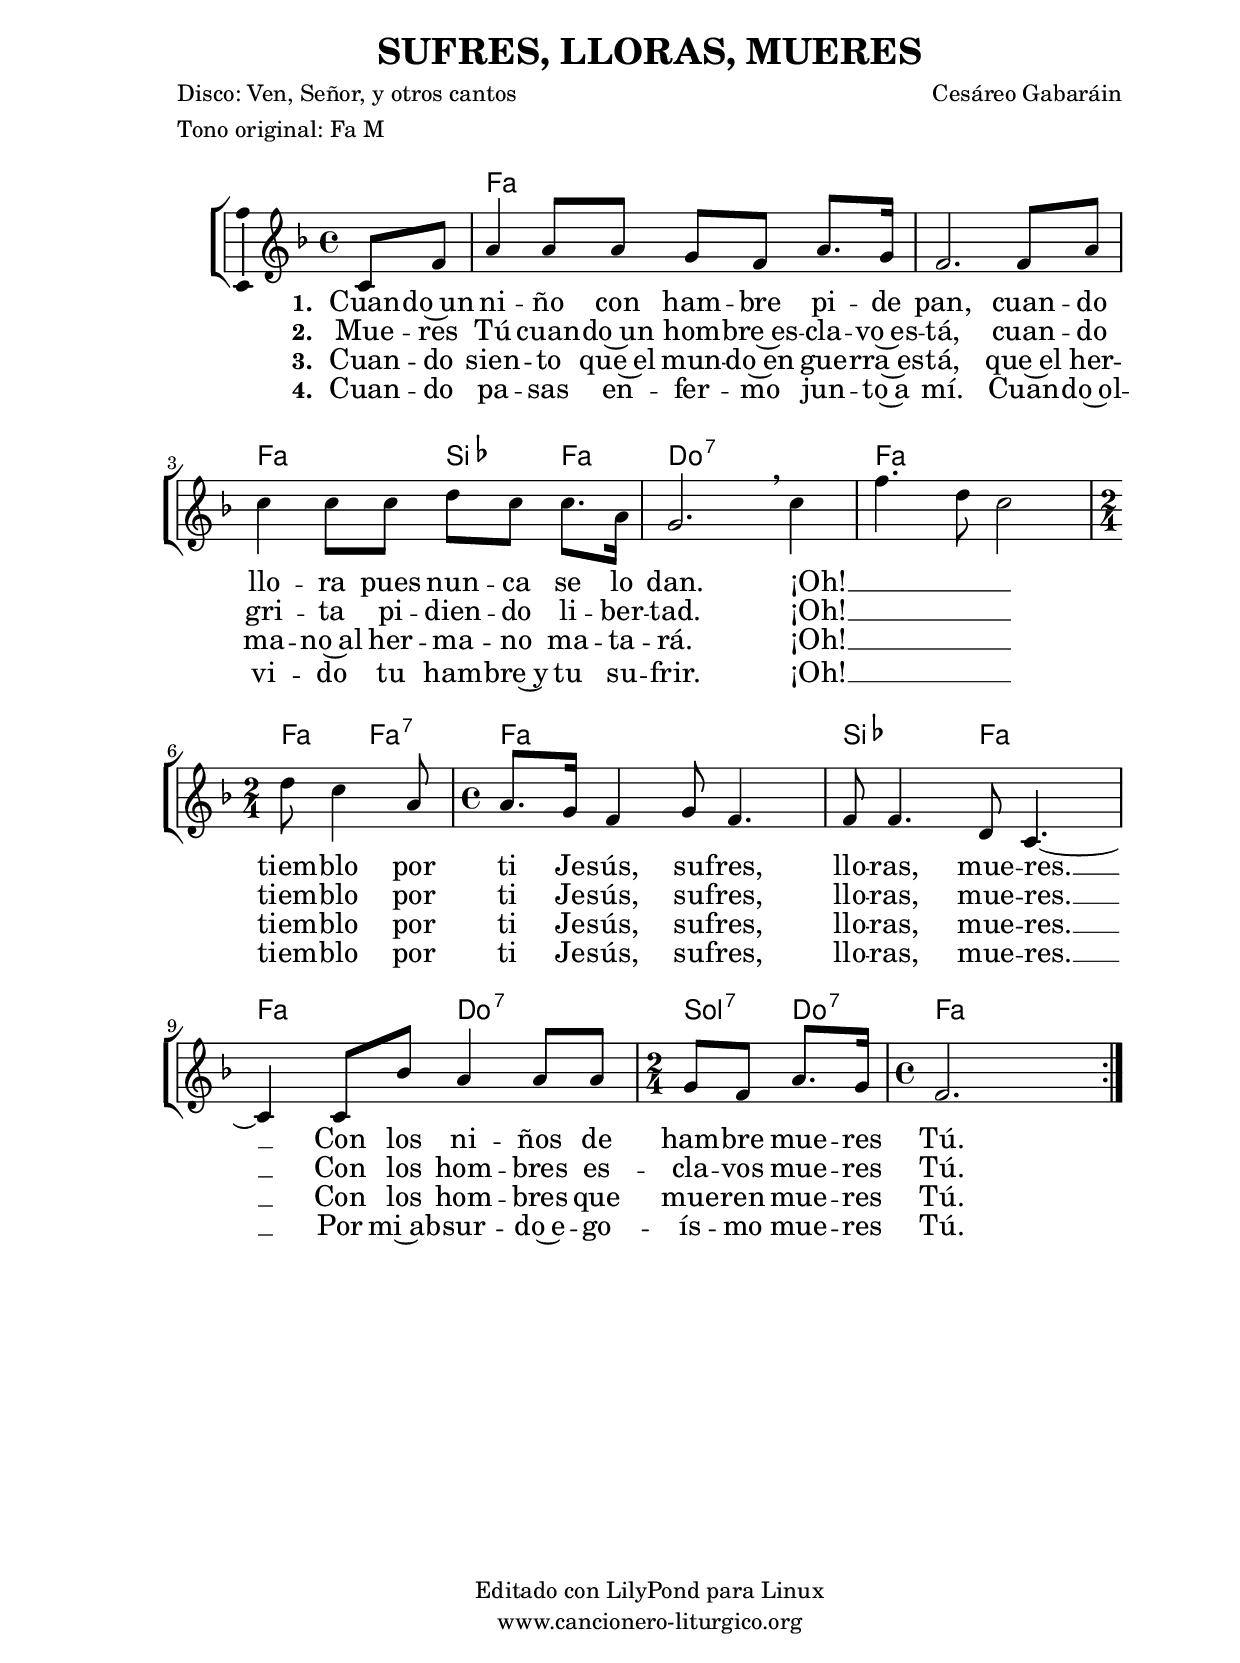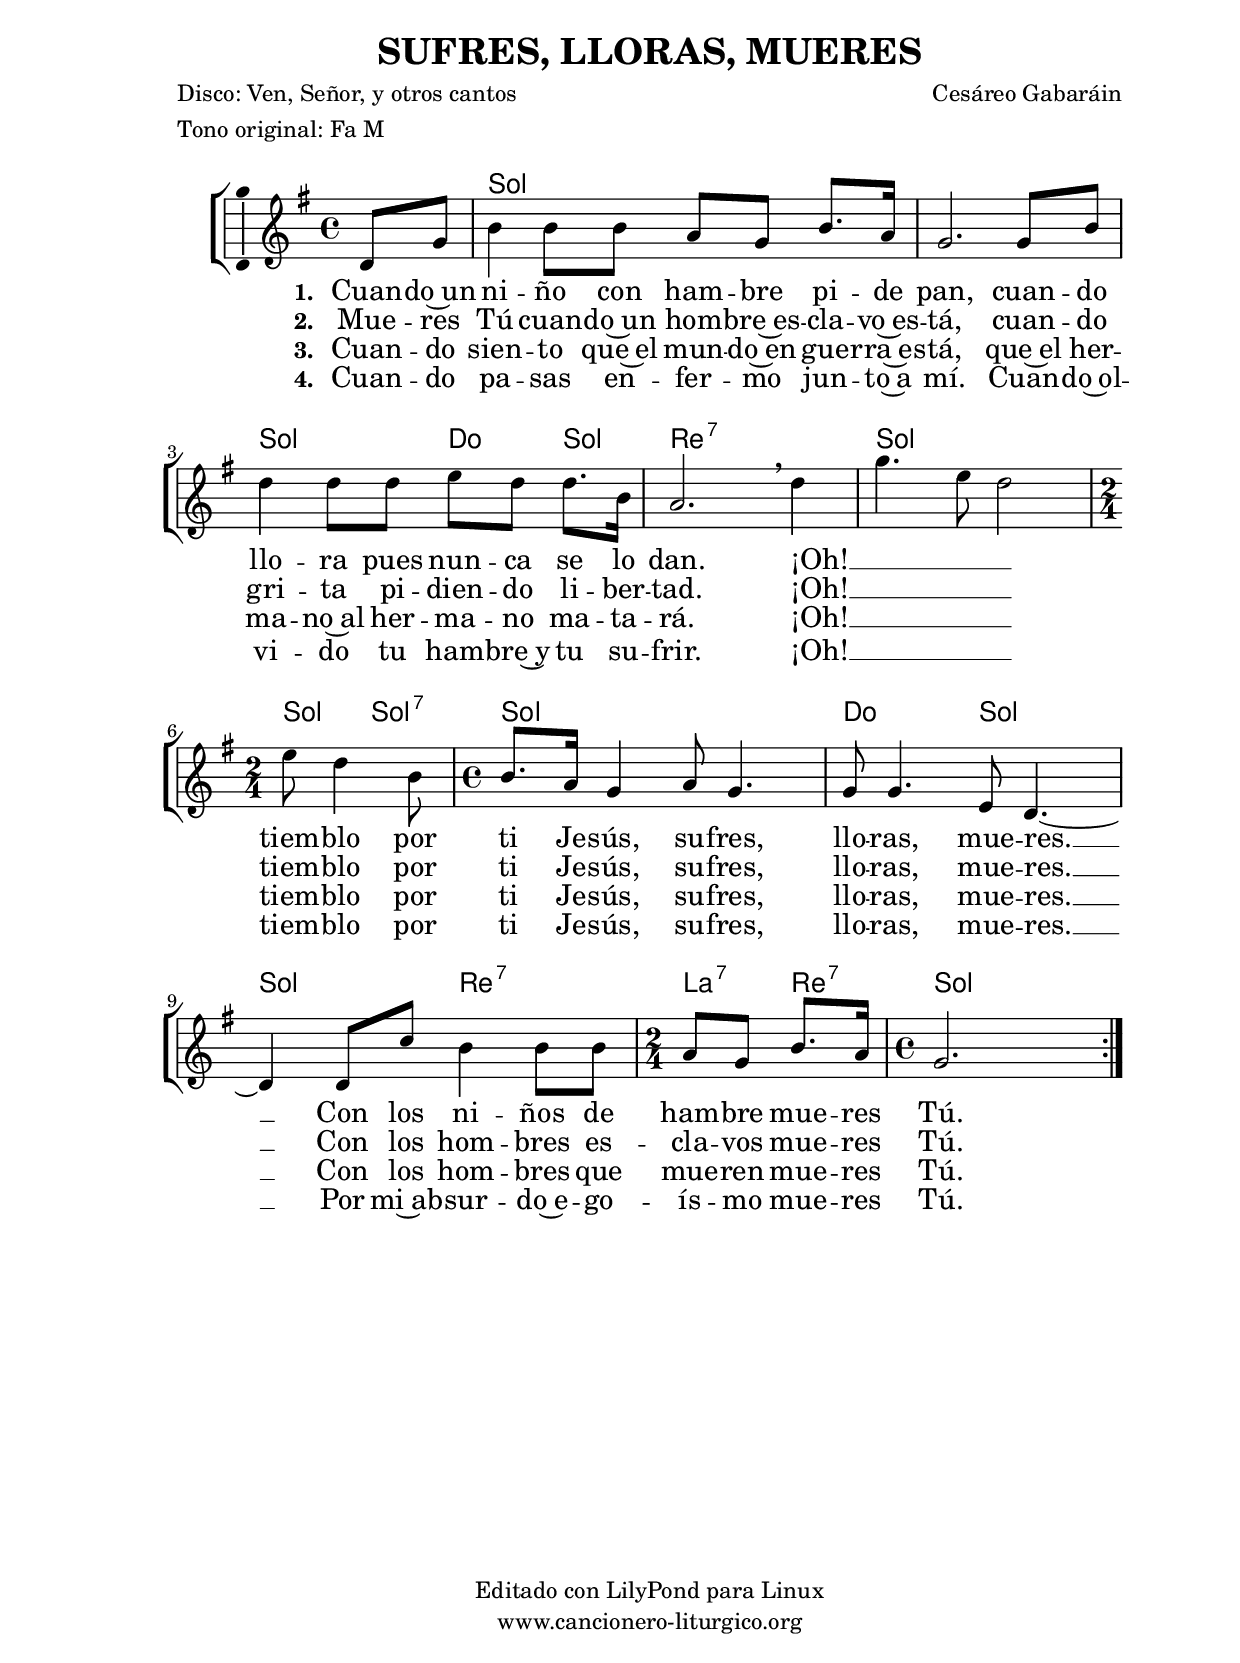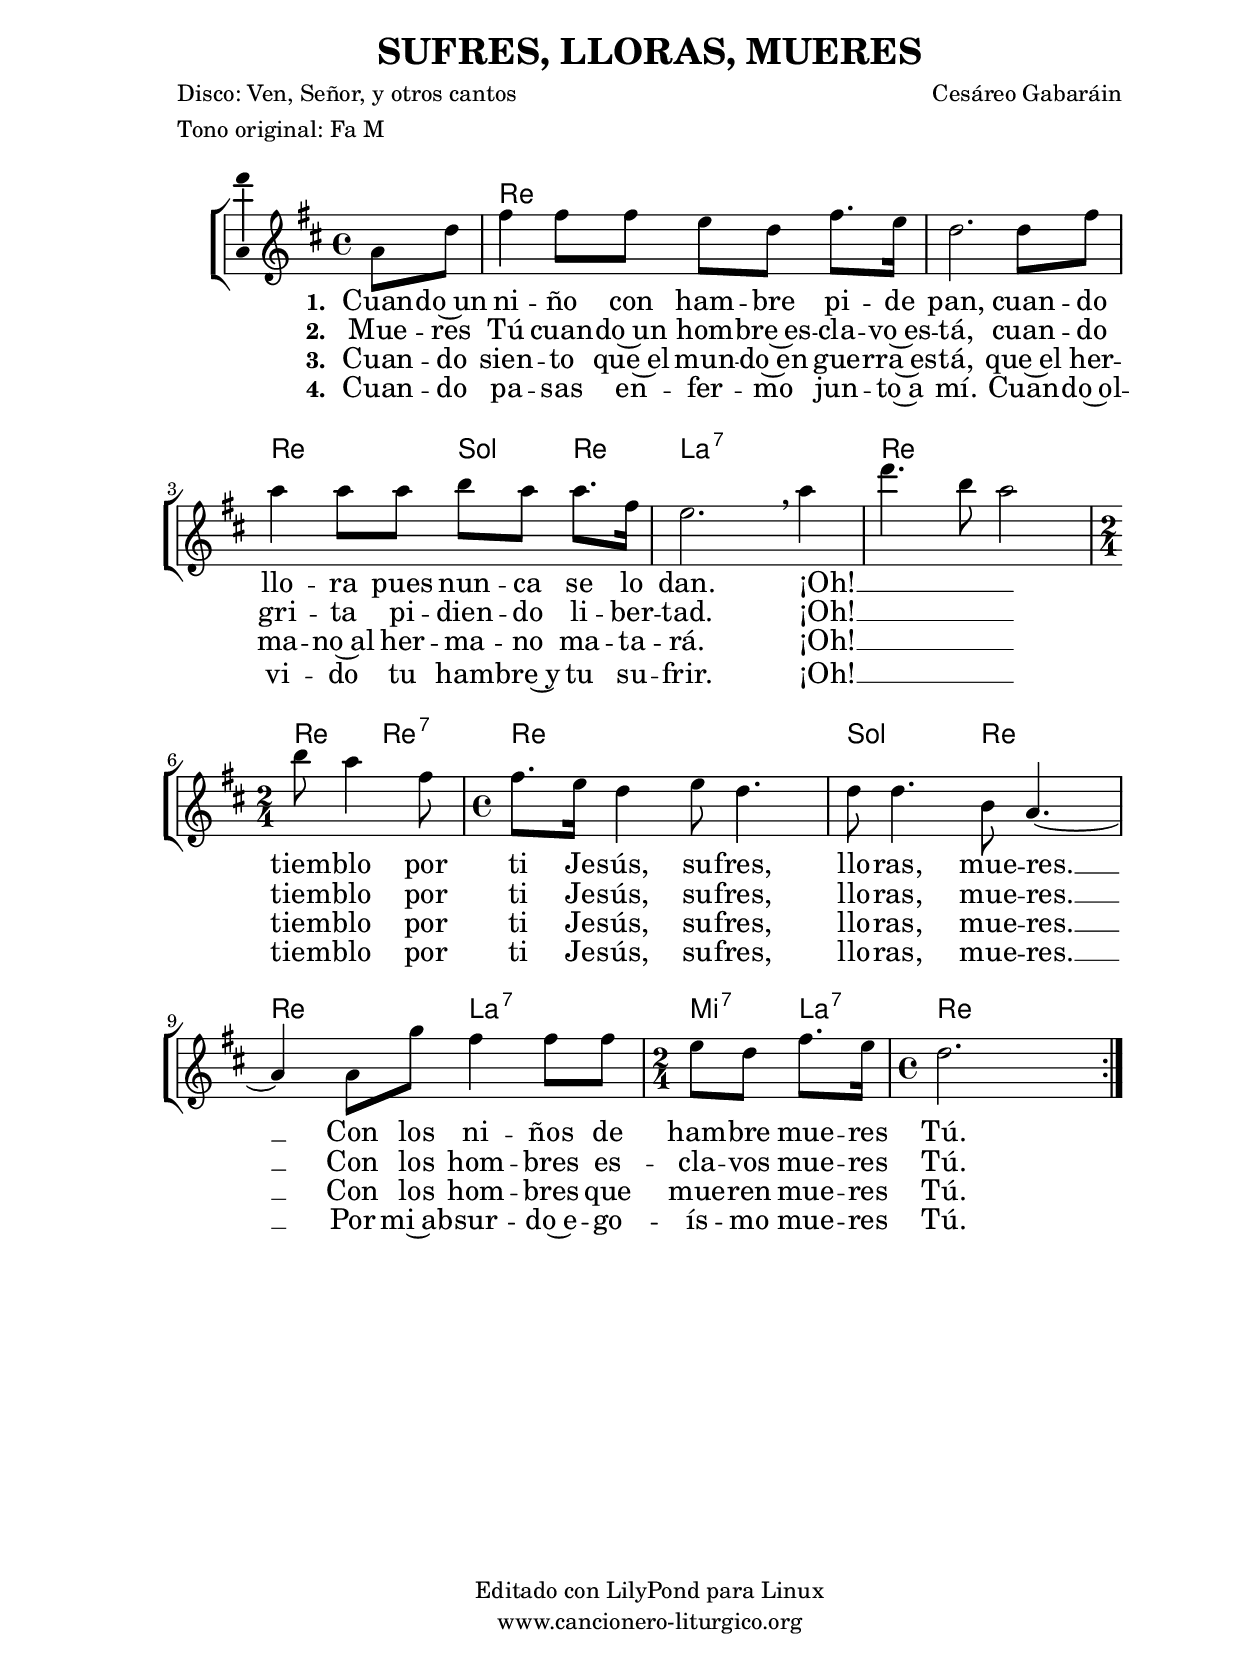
%
%para convertir .midi en .wav:
%timidity filename.midi -Ow -o finename.wav
%
%
%Para convertir de .wav a .mp3:
%lame -h -m j filename.wav
%
%
%para escuchar el midi:
%timidity nombrefichero.midi
%


%versión de lilypond para la que se ha escrito esta partitura:
\version "2.16.0"

	%Tamaño papel
	#(set-default-paper-size "a4")
	%Tamaño partitura
	#(set-global-staff-size 20)
	%No responde al pulsar sobre una nota
	#(ly:set-option 'point-and-click #f)

%parámetros del encabezamiento:
\header {
	title = "SUFRES, LLORAS, MUERES"
	subtitle = ""
	composer = "Cesáreo Gabaráin"
	poet = "Disco: Ven, Señor, y otros cantos"
	meter = "Tono original: Fa M"
	arranger = ""
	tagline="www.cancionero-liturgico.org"
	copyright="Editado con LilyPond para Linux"
	}

%parámetros asociados al papel:
\paper  {
	oddHeaderMarkup = \markup {\fill-line { \on-the-fly #not-first-page \fromproperty #'header:title \on-the-fly #not-first-page \fromproperty #'header:composer }}
	evenHeaderMarkup = \markup {\fill-line { \fromproperty #'header:composer \fromproperty #'header:title }}
	#(set-paper-size "a4")
	print-page-number = ##f
	first-page-number = 1
	print-first-page-number = ##f
%	head-separation = 3.0 \cm
	top-margin = 2.0 \cm
	bottom-margin = 0.5\cm
%%%	bottom-margin = -2.0\cm
	left-margin = 3.0 \cm
	line-width = 16.0 \cm 
	indent = 8\mm
	interscoreline = 2.\mm
	between-system-space = 15\mm
%	para que las partituras no llenen la hoja:
	ragged-bottom = ##t
%	idem para la última hoja:
	ragged-last-bottom = ##f
%	para que las partituras llenen el ancho del papel:
	ragged-last = ##f
	after-title-space = 2.5 \cm
%page-count=1
%system-count=8

	%Flexible Vertical Spacing
%	markup-markup-spacing =
%	#'((basic-distance . 15) (minimum-distance . 15) (padding . 3))
	markup-system-spacing =
	#'((basic-distance . 15) (minimum-distance . 15) (padding . 3))
	system-system-spacing =
	#'((basic-distance . 15) (minimum-distance . 15) (padding . 3))
	score-system-spacing =
	#'((basic-distance . 15) (minimum-distance . 15) (padding . 5))
%	top-system-spacing = % header
%	#'((basic-distance . 8) (minimum-distance . 0) (padding . 0))
%	top-markup-spacing =
%	#'((basic-distance . 20) (minimum-distance . 20) (padding . 0))
	last-bottom-spacing = % footer
	#'((basic-distance . 5) (minimum-distance . 5) (padding . 0))
%	score-markup-spacing =
%	#'((basic-distance . 16) (minimum-distance . 13) (padding . 0))

	}


%parámetros que afectan a toda la partitura:
global =  {
	%clave de sol (G):
	\clef G
	%armadura:
%%%	\transpose c c
	\key f \major
	\tempo 4=100
	\set Score.tempoHideNote = ##t
	}


acordes = {
	\italianChords
	\chordmode {
%%%	\transpose a c {

\repeat volta 4 {
s4
f1 f f2 bes4 f c1:7 f
f4 f:7
f1 bes2 f f c:7
g4:7 c:7
f1
}

%%%	}
	}
}

melodia = 
%%%\transpose a c
{
	\relative c'{
	\time 4/4

\repeat volta 4 {

\partial4 c8 f
a4 a8 a g f a8. g16
f2. f8 a
c4 c8 c d c c8. a16
g2. \breathe c4
f4. d8 c2

\time 2/4
d8 c4 a8

\time 4/4
a8. g16 f4 g8 f4.
f8 f4. d8 c4.~
c4 c8 bes' a4 a8 a

\time 2/4
g8 f a8. g16

\time 4/4
f2. s4

}

%%%	\bar "|."
	}
	}


texto = \lyricmode {
\set stanza =#"1. " Cuan -- do~un ni -- ño con ham -- bre pi -- de pan,
cuan -- do llo -- ra pues nun -- ca se lo dan.
¡Oh! __ _ _ _
tiem -- blo por ti Je -- sús,
su -- fres, llo -- ras, mue -- res. __
Con los ni -- ños de ham -- bre mue -- res Tú.

	}

textodos = \lyricmode {
\set stanza =#"2. " Mue -- res Tú cuan -- do~un hom -- bre~es -- cla -- vo~es -- tá,
cuan -- do gri -- ta pi -- dien -- do li -- ber -- tad.
¡Oh! __ _ _ _
tiem -- blo por ti Je -- sús,
su -- fres, llo -- ras, mue -- res. __
Con los hom -- bres es -- cla -- vos mue -- res Tú.
	}

textotres = \lyricmode {
\set stanza =#"3. " Cuan -- do sien -- to que~el mun -- do~en gue -- rra~es -- tá,
que~el her -- ma -- no~al her -- ma -- no ma -- ta -- rá.
¡Oh! __ _ _ _
tiem -- blo por ti Je -- sús,
su -- fres, llo -- ras, mue -- res. __
Con los hom -- bres que mue -- ren mue -- res Tú.

	}

textocuatro = \lyricmode {
\set stanza =#"4. " Cuan -- do pa -- sas en -- fer -- mo jun -- to~a mí.
Cuan -- do~ol -- vi -- do tu ham -- bre~y tu su -- frir.
¡Oh! __ _ _ _
tiem -- blo por ti Je -- sús,
su -- fres, llo -- ras, mue -- res. __
Por mi~ab -- sur -- do~e -- go -- ís -- mo mue -- res Tú.

	}


acordesStaff = \context ChordNames = acordesStaff <<
	\set chordChanges = ##t
	\acordes
	>>


vozStaff = \context Voice = vozStaff
\with {\consists "Ambitus_engraver"}
<<
%	\set Staff.instrumentName = ""
%	\set Staff.shortInstrumentName = ""
%	\set Staff.midiInstrument = #"clarinet"
%	\set Staff.midiInstrument = #"cello"
%	\set Staff.midiInstrument = #"flute"
	\set Staff.midiInstrument = #"electric guitar (jazz)"
%	\set Staff.midiInstrument = #"english horn"
%	\set Staff.midiInstrument = #"violin"
%	\set Staff.midiInstrument = #"glockenspiel"
	\set Staff.midiMinimumVolume = #0.7
	\set Staff.midiMaximumVolume = #0.9
	\global
	\melodia
	>>

textoStaff = \context Lyrics = textoStaff <<
	\lyricsto vozStaff \texto
	>>

textodosStaff = \context Lyrics = textodosStaff <<
	\lyricsto vozStaff \textodos
	>>

textotresStaff = \context Lyrics = textotresStaff <<
	\lyricsto vozStaff \textotres
	>>

textocuatroStaff = \context Lyrics = textocuatroStaff <<
	\lyricsto vozStaff \textocuatro
	>>

\book {
	\score {
		\context ChoirStaff {
			\override StaffGroup.SystemStartBracket #'collapse-height = #1
			\override Score.SystemStartBar #'collapse-height = #1
			<<
			\acordesStaff
			\vozStaff
			\textoStaff
			\textodosStaff
			\textotresStaff
			\textocuatroStaff
			>>
			}
		\layout {
	    		\context {
				\Lyrics
				\override LyricText #'font-size = #2
				}
	   		 \context {
				\Score
				\override StaffSymbol #'staff-space = #(magstep +3)
				}
			}
		}
	\score {
		\unfoldRepeats
		\context ChoirStaff {
			<<
			\acordesStaff
			\vozStaff
			>>
			}
		\midi {
	  		\context {
	  			\Score
				tempoWholesPerMinute = #(ly:make-moment 70 4)
				}
			}
		}
	}



#(define output-suffix "C")
\book {
	\score {
		\context ChoirStaff {
			\override StaffGroup.SystemStartBracket #'collapse-height = #1
			\override Score.SystemStartBar #'collapse-height = #1
\transpose c d
			<<
			\acordesStaff
			\vozStaff
			\textoStaff
			\textodosStaff
			\textotresStaff
			\textocuatroStaff
			>>
			}
		\layout {
	    		\context {
				\Lyrics
				\override LyricText #'font-size = #2
				}
	   		 \context {
				\Score
				\override StaffSymbol #'staff-space = #(magstep +3)
				}
			}
		}
	}

#(define output-suffix "S")
\book {
	\score {
		\context ChoirStaff {
			\override StaffGroup.SystemStartBracket #'collapse-height = #1
			\override Score.SystemStartBar #'collapse-height = #1
\transpose c a
			<<
			\acordesStaff
			\vozStaff
			\textoStaff
			\textodosStaff
			\textotresStaff
			\textocuatroStaff
			>>
			}
		\layout {
	    		\context {
				\Lyrics
				\override LyricText #'font-size = #2
				}
	   		 \context {
				\Score
				\override StaffSymbol #'staff-space = #(magstep +3)
				}
			}
		}
	}


